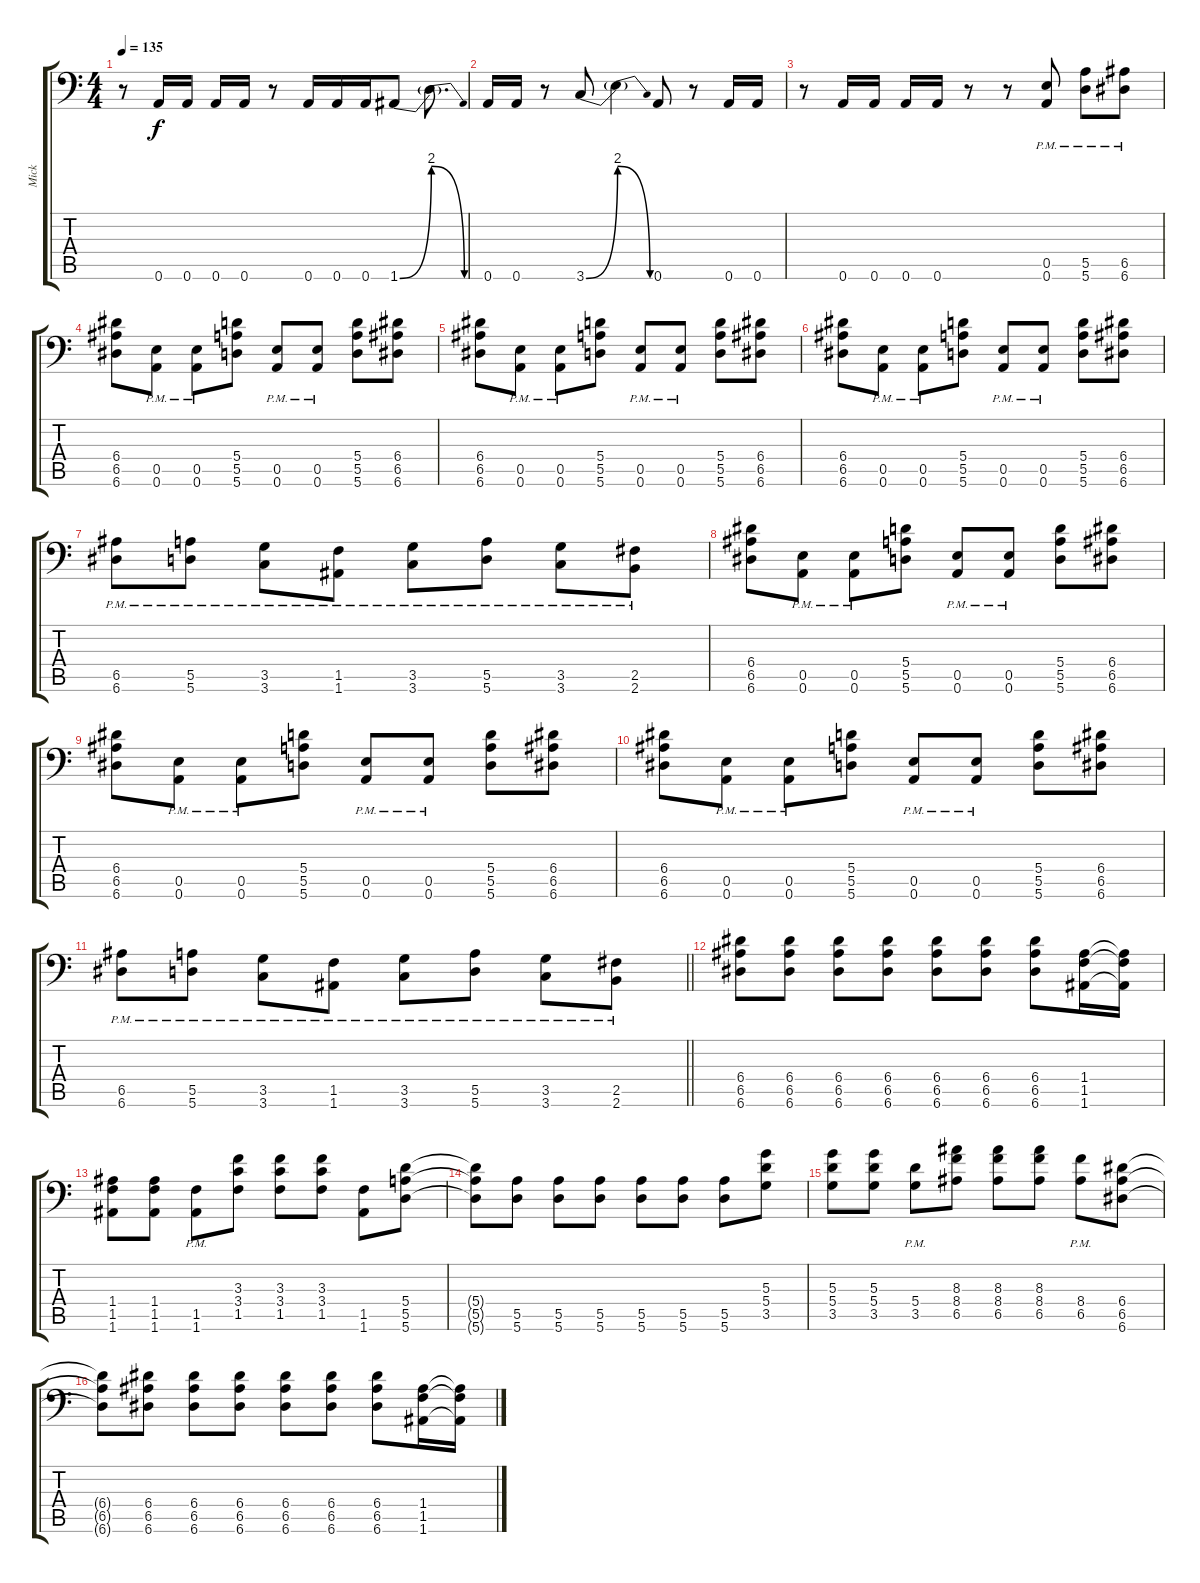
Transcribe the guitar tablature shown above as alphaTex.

\track ("Mick" "Mick") {instrument distortionguitar}
\staff {score tabs}
\tuning (B3 Gb3 D3 A2 E2 A1) {hide}
\ts (4 4)
\tempo 135
\clef f4
\ks c
r.8{dy f} 0.6.16 0.6.16 0.6.16 0.6.16 r.8 0.6.16 0.6.16 0.6.16 1.6{be (bend 0 0 60 8)}.8 1.6{be (release 0 8 60 0) t}.8{d} |
0.6.16 0.6.16 r.8 3.6{be (bend 0 0 60 8)}.8 3.6{be (release 0 8 60 0) t}.4 0.6.8 r.8 0.6.16 0.6.16 |
r.8 0.6.16 0.6.16 0.6.16 0.6.16 r.8 r.8 (0.5{pm} 0.6{pm}).8 (5.5{pm} 5.6{pm}).8 (6.5{pm} 6.6{pm}).8 |
(6.4 6.5 6.6).8 (0.5{pm} 0.6{pm}).8 (0.5{pm} 0.6{pm}).8 (5.4 5.5 5.6).8 (0.5{pm} 0.6{pm}).8 (0.5{pm} 0.6{pm}).8 (5.4 5.5 5.6).8 (6.4 6.5 6.6).8 |
(6.4 6.5 6.6).8 (0.5{pm} 0.6{pm}).8 (0.5{pm} 0.6{pm}).8 (5.4 5.5 5.6).8 (0.5{pm} 0.6{pm}).8 (0.5{pm} 0.6{pm}).8 (5.4 5.5 5.6).8 (6.4 6.5 6.6).8 |
(6.4 6.5 6.6).8 (0.5{pm} 0.6{pm}).8 (0.5{pm} 0.6{pm}).8 (5.4 5.5 5.6).8 (0.5{pm} 0.6{pm}).8 (0.5{pm} 0.6{pm}).8 (5.4 5.5 5.6).8 (6.4 6.5 6.6).8 |
(6.5{pm} 6.6{pm}).8 (5.5{pm} 5.6{pm}).8 (3.5{pm} 3.6{pm}).8 (1.5{pm} 1.6{pm}).8 (3.5{pm} 3.6{pm}).8 (5.5{pm} 5.6{pm}).8 (3.5{pm} 3.6{pm}).8 (2.5{pm} 2.6{pm}).8 |
(6.4 6.5 6.6).8 (0.5{pm} 0.6{pm}).8 (0.5{pm} 0.6{pm}).8 (5.4 5.5 5.6).8 (0.5{pm} 0.6{pm}).8 (0.5{pm} 0.6{pm}).8 (5.4 5.5 5.6).8 (6.4 6.5 6.6).8 |
(6.4 6.5 6.6).8 (0.5{pm} 0.6{pm}).8 (0.5{pm} 0.6{pm}).8 (5.4 5.5 5.6).8 (0.5{pm} 0.6{pm}).8 (0.5{pm} 0.6{pm}).8 (5.4 5.5 5.6).8 (6.4 6.5 6.6).8 |
(6.4 6.5 6.6).8 (0.5{pm} 0.6{pm}).8 (0.5{pm} 0.6{pm}).8 (5.4 5.5 5.6).8 (0.5{pm} 0.6{pm}).8 (0.5{pm} 0.6{pm}).8 (5.4 5.5 5.6).8 (6.4 6.5 6.6).8 |
\barLineRight lightlight
(6.5{pm} 6.6{pm}).8 (5.5{pm} 5.6{pm}).8 (3.5{pm} 3.6{pm}).8 (1.5{pm} 1.6{pm}).8 (3.5{pm} 3.6{pm}).8 (5.5{pm} 5.6{pm}).8 (3.5{pm} 3.6{pm}).8 (2.5{pm} 2.6{pm}).8 |
(6.4 6.5 6.6).8 (6.4 6.5 6.6).8 (6.4 6.5 6.6).8 (6.4 6.5 6.6).8 (6.4 6.5 6.6).8 (6.4 6.5 6.6).8 (6.4 6.5 6.6).8 (1.4 1.5 1.6).16 (1.4{t} 1.5{t} 1.6{t}).16 |
(1.4 1.5 1.6).8 (1.4 1.5 1.6).8 (1.5{pm} 1.6{pm}).8 (3.3 3.4 1.5).8 (3.3 3.4 1.5).8 (3.3 3.4 1.5).8 (1.5 1.6).8 (5.4 5.5 5.6).8 |
(5.4{t} 5.5{t} 5.6{t}).8 (5.5 5.6).8 (5.5 5.6).8 (5.5 5.6).8 (5.5 5.6).8 (5.5 5.6).8 (5.5 5.6).8 (5.3 5.4 3.5).8 |
(5.3 5.4 3.5).8 (5.3 5.4 3.5).8 (5.4{pm} 3.5{pm}).8 (8.3 8.4 6.5).8 (8.3 8.4 6.5).8 (8.3 8.4 6.5).8 (8.4{pm} 6.5{pm}).8 (6.4 6.5 6.6).8 |
(6.4{t} 6.5{t} 6.6{t}).8 (6.4 6.5 6.6).8 (6.4 6.5 6.6).8 (6.4 6.5 6.6).8 (6.4 6.5 6.6).8 (6.4 6.5 6.6).8 (6.4 6.5 6.6).8 (1.4 1.5 1.6).16 (1.4{t} 1.5{t} 1.6{t}).16
